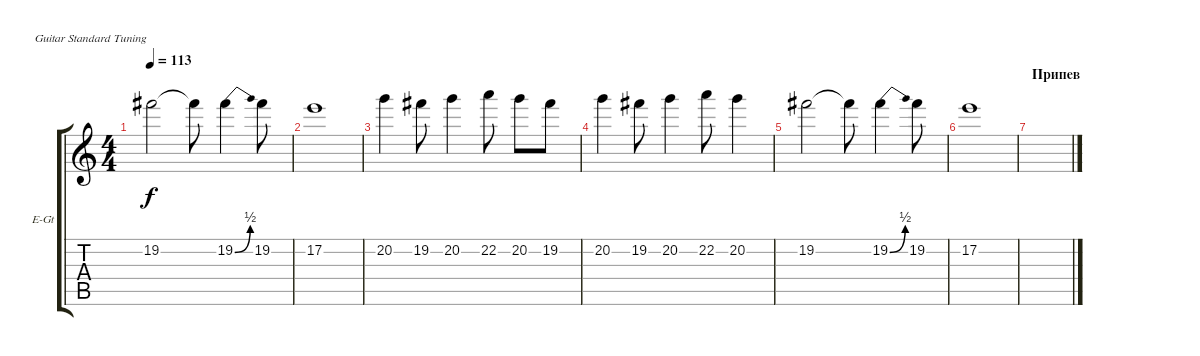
\defaultSystemsLayout 4
\bracketExtendMode groupsimilarinstruments
\firstSystemTrackNameOrientation horizontal
\otherSystemsTrackNameOrientation horizontal
\track ("Г. Каспарян (Overdrive)" "E-Gt") {instrument overdrivenguitar}
\staff {score tabs}
\tuning (E4 B3 G3 D3 A2 E2)
\ts (4 4)
\tempo 113
\clef g2
\scale
0.333333
\ks c
19.2.2{dy f} 19.2{t}.8 19.2{be (bend 0 0 30 2)}.4 19.2.8 |
\scale
0.333333 17.2.1 |
\scale
0.333333 20.2.4 19.2.8 20.2.4 22.2.8 20.2.8 19.2.8 |
\scale
0.333333 20.2.4 19.2.8 20.2.4 22.2.8 20.2.4 |
\scale
0.333333 19.2.2 19.2{t}.8 19.2{be (bend 0 0 30 2)}.4 19.2.8 |
17.2.1 |
\section ("" "Припев")
